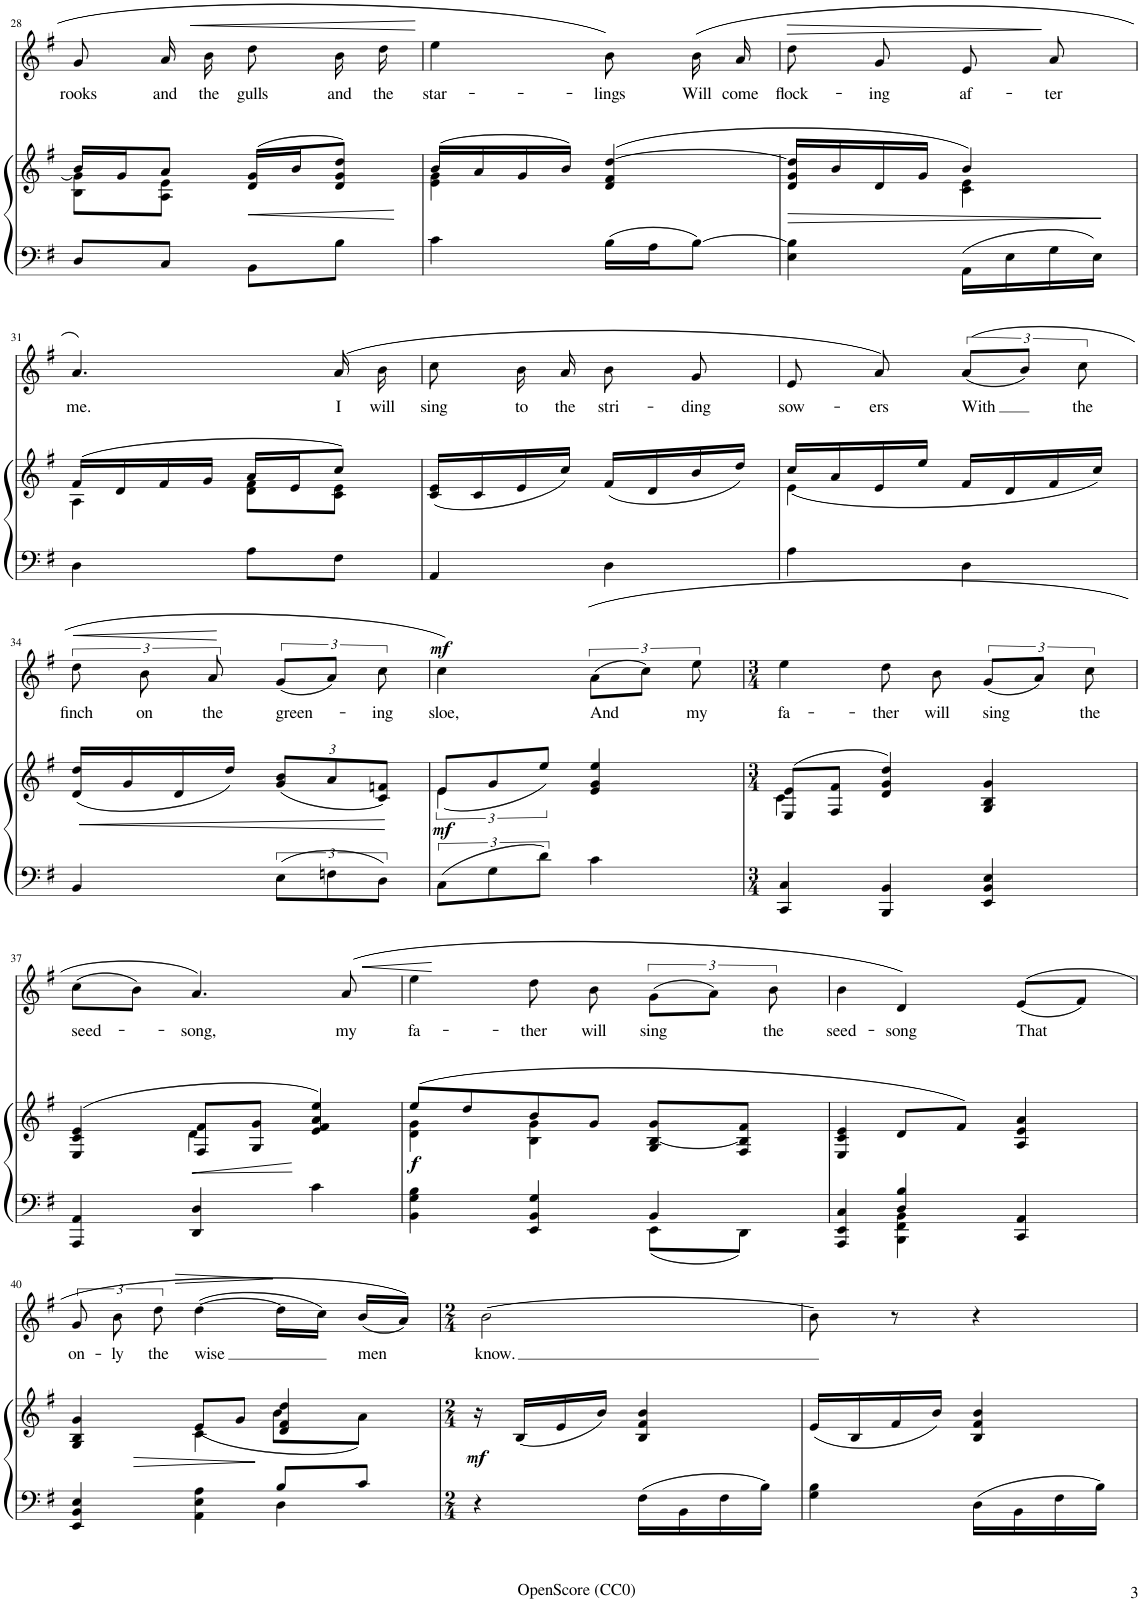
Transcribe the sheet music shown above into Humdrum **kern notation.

**kern	**kern	**dynam	**kern	**text	**dynam
*part2	*part2	*part2	*part1	*part1	*part1
*staff3	*staff2	*staff2/3	*staff1	*staff1	*staff1
*I"Piano	*	*	*I"Voice	*	*
*I'Pno	*	*	*	*	*
!!LO:PB:g=z
*clefF4	*clefG2	*	*clefG2	*	*
*k[f#]	*k[f#]	*	*k[f#]	*	*
*M2/4	*M2/4	*	*M2/4	*	*
=28	=28	=28	=28	=28	=28
*	*^	*	*	*	*
!	!	!	!	!	!LO:LY:b	!
8D/L	16b/LL	8B\ 8g\]L	.	8g/	rooks	.
.	16g/J	.	.	.	.	.
!	!	!	!	!	!LO:LY:b	!
8C/J	8a/J	8A\ 8e\J	.	16a/	and	.
!	!	!	!	!	!LO:LY:b	!LO:HP:b
.	.	.	.	16b\	the	<
!	!	!	!LO:HP:b	!	!LO:LY:b	!
8BB\L	(>16d/ 16g/LL	4ryy	<	8dd\	gulls	.
.	16b/J	.	.	.	.	.
!	!	!	!	!	!LO:LY:b	!
8B\J	8d/ 8g/ 8dd/J)	.	.	16b\	and	.
!	!	!	!	!	!LO:LY:b	!
.	.	.	.	16dd\	the	.
*	*v	*v	*	*	*	*
.	.	[	.	.	[
=29	=29	=29	=29	=29	=29
*	*^	*	*	*	*
!	!	!	!	!	!LO:LY:b	!
4c\	(>16b/LL	4e\ 4g\	.	4ee\	star-	.
.	16a/	.	.	.	.	.
.	16g/	.	.	.	.	.
.	16b/JJ)	.	.	.	.	.
!	!	!	!	!	!LO:LY:b	!
16B\LL	(>4d/ 4f#/ [4dd/	4ryy	.	8b\	-lings	.
16A\J	.	.	.	.	.	.
!	!	!	!	!	!LO:LY:b	!
[8B\J	.	.	.	(16b\	Will	.
!	!	!	!	!	!LO:LY:b	!
.	.	.	.	16a/	come	.
=30	=30	=30	=30	=30	=30	=30
!	!	!	!LO:HP:b	!	!LO:LY:b	!LO:HP:b
4E\ 4B\]	16d/ 16g/ 16dd/]LL	4ryy	>	8dd\	flock-	>
.	16b/	.	.	.	.	.
!	!	!	!	!	!LO:LY:b	!
.	16d/	.	.	8g/	-ing	.
.	16g/JJ	.	.	.	.	.
!	!	!	!	!	!LO:LY:b	!
16AA\LL	4b/)	4c\ 4e\	.	8e/	af-	.
16E\	.	.	.	.	.	.
!	!	!	!	!	!LO:LY:b	!
16G\	.	.	.	8a/	-ter	]
16E\JJ	.	.	.	.	.	.
*	*v	*v	*	*	*	*
.	.	]	.	.	.
!!LO:LB:g=z
=31	=31	=31	=31	=31	=31
*	*^	*	*	*	*
!	!	!	!	!	!LO:LY:b	!
4D\	(>16f#/LL	4A\	.	4.a/)	me.	.
.	16d/	.	.	.	.	.
.	16f#/	.	.	.	.	.
.	16g/JJ	.	.	.	.	.
8A\L	16a/LL	8d\ 8f#\L	.	.	.	.
.	16e/J	.	.	.	.	.
!	!	!	!	!	!LO:LY:b	!
8F#\J	8cc/J)	8c\ 8e\J	.	(16a/	I	.
!	!	!	!	!	!LO:LY:b	!
.	.	.	.	16b\	will	.
*	*v	*v	*	*	*	*
=32	=32	=32	=32	=32	=32
!	!	!	!	!LO:LY:b	!
4AA/	(16c/ 16e/LL	.	8cc\	sing	.
.	16c/	.	.	.	.
!	!	!	!	!LO:LY:b	!
.	16e/	.	16b\	to	.
!	!	!	!	!LO:LY:b	!
.	16cc/JJ)	.	16a/	the	.
!	!	!	!	!LO:LY:b	!
4D\	(16f#/LL	.	8b\	stri-	.
.	16d/	.	.	.	.
!	!	!	!	!LO:LY:b	!
.	16b/	.	8g/	-ding	.
.	16dd/JJ)	.	.	.	.
=33	=33	=33	=33	=33	=33
*	*^	*	*	*	*
!	!	!	!	!	!LO:LY:b	!
4A\	16cc/LL	(4e\	.	8e/	sow-	.
.	16a/	.	.	.	.	.
!	!	!	!	!	!LO:LY:b	!
.	16e/	.	.	8a/)	-ers	.
.	16ee/JJ	.	.	.	.	.
!	!	!	!	!	!LO:LY:b	!
4D\	16f#/LL	4ryy	.	((12a/L	With	.
.	16d/	.	.	.	.	.
.	.	.	.	12b/J)	.	.
.	16f#/	.	.	.	.	.
!	!	!	!	!	!LO:LY:b	!
.	.	.	.	12cc\	the	.
.	(16cc/JJ	.	.	.	.	.
*	*v	*v	*	*	*	*
!!LO:LB:g=z
=34	=34	=34	=34	=34	=34
!	!	!LO:HP:b	!	!LO:LY:b	!LO:HP:b
4BB/	16d/ 16dd/LL	<	12dd\	finch	<
.	16g/	.	.	.	.
!	!	!	!	!LO:LY:b	!
.	.	.	12b\	on	.
.	16d/	.	.	.	.
!	!	!	!	!LO:LY:b	!
.	.	.	12a/	the	.
.	16dd/JJ)	.	.	.	.
*	*Xbrackettup	*	*	*	*
!	!	!	!	!LO:LY:b	!
12E\L	(12g/ 12b/L	.	(12g/L	green-	[
12Fn\	12a/	.	12a/J)	.	.
!	!	!	!	!LO:LY:b	!
12D\J	12c/ 12fn/J)	.	12cc\	-ing	.
.	.	[	.	.	.
=35	=35	=35	=35	=35	=35
*	*brackettup	*	*	*	*
*	*^	*	*	*	*
!	!	!	!LO:DY:b	!	!LO:LY:b	!LO:DY:b
12C\L	12e/L	(4e\	mf	4cc\)	sloe,	mf
12G\	12g/	.	.	.	.	.
12d\J)	(12ee/J	.	.	.	.	.
!	!	!	!	!	!LO:LY:b	!
4c\	4e/ 4g/ 4ee/	4ryy	.	((12a\L	And	.
.	.	.	.	12cc\J)	.	.
!	!	!	!	!	!LO:LY:b	!
.	.	.	.	12ee\	my	.
=36	=36	=36	=36	=36	=36	=36
*M3/4	*M3/4	*	*	*M3/4	*	*
!	!	!	!	!	!LO:LY:b	!
4CC/ 4C/	(8E/ 8e/L	4c\	.	4ee\	fa-	.
.	8F#/ 8f#/J	.	.	.	.	.
!	!	!	!	!	!LO:LY:b	!
4BBB/ 4BB/	4d/ 4g/ 4dd/)	2ryy	.	8dd\	-ther	.
!	!	!	!	!	!LO:LY:b	!
.	.	.	.	8b\	will	.
!	!	!	!	!	!LO:LY:b	!
4EE/ 4BB/ 4E/	4G/ 4B/ 4g/	.	.	(12g/L	sing	.
.	.	.	.	12a/J)	.	.
!	!	!	!	!	!LO:LY:b	!
.	.	.	.	12cc\	the	.
!!LO:LB:g=z
=37	=37	=37	=37	=37	=37	=37
!	!	!	!	!	!LO:LY:b	!
4AAA/ 4AA/	(>4E/ 4c/ 4e/	4ryy	.	(8cc\L	seed-	.
.	.	.	.	8b\J)	.	.
!	!	!	!LO:HP:b	!	!LO:LY:b	!
4DD/ 4D/	8F#/ 8f#/L	4d\	<	4.a/)	-song,	.
.	8G/ 8g/J	.	.	.	.	.
4c\	4e/ 4f#/ 4a/ 4ee/)	4ryy	.	.	.	.
!	!	!	!	!	!LO:LY:b	!LO:HP:b
.	.	.	.	(8a/	my	<
*	*v	*v	*	*	*	*
.	.	[	.	.	.
=38	=38	=38	=38	=38	=38
*^	*^	*	*	*	*
!	!	!	!	!LO:DY:b	!	!LO:LY:b	!
*	*	*	*	*	*^	*	*
4BB\ 4G\ 4B\	2ryy	(8ee/L	4d\ 4g\	f	4ee\	16ryy	fa-	.
.	.	.	.	.	.	16ryy	.	[
.	.	8dd/	.	.	.	8ryy	.	.
!	!	!	!	!	!	!	!LO:LY:b	!
4EE/ 4BB/ 4G/	.	8b/	4B\ 4g\	.	8dd\	4ryy	-ther	.
!	!	!	!	!	!	!	!LO:LY:b	!
.	.	8g/J	.	.	8b\	.	will	.
!	!	!	!	!	!	!	!LO:LY:b	!
4BB/	8EE\L	8G/ [<8B/ 8g/L	4ryy	.	(12g\L	4ryy	sing	.
.	.	.	.	.	12a\J)	.	.	.
.	8DD\J	8F#/ 8B/] 8f#/J	.	.	.	.	.	.
!	!	!	!	!	!	!	!LO:LY:b	!
.	.	.	.	.	12b\	.	the	.
*	*	*v	*v	*	*	*	*	*
*	*	*	*	*v	*v	*	*
=39	=39	=39	=39	=39	=39	=39
!	!	!	!	!	!LO:LY:b	!
4AAA/ 4EE/ 4C/	4ryy	4E/ 4c/ 4e/	.	4b\	seed-	.
!	!	!	!	!	!LO:LY:b	!
4D/ 4B/	4BBB\ 4FF#\ 4BB\	8d/L	.	4d/)	-song	.
.	.	8f#/J)	.	.	.	.
!	!	!	!	!	!LO:LY:b	!
4CC/ 4AA/	4ryy	4A/ 4e/ 4a/	.	((8e/L	That	.
.	.	.	.	8f#/J)	.	.
!!LO:LB:g=z
=40	=40	=40	=40	=40	=40	=40
*	*	*^	*	*	*	*
!	!	!	!	!	!	!LO:LY:b	!
4EE/ 4BB/ 4E/	2ryy	4G/ 4B/ 4g/	8ryy	.	12g/	on-	.
!	!	!	!	!	!	!LO:LY:b	!
.	.	.	.	.	12b\	-ly	.
.	.	.	8ryy	.	.	.	.
!	!	!	!	!	!	!LO:LY:b	!LO:HP:b
.	.	.	.	.	12dd\	the	>
!	!	!	!	!	!	!LO:LY:b	!
4AA\ 4E\ 4A\	.	(8e/L	4c\	.	([4dd\	wise	.
.	.	8g/J	.	.	.	.	.
8B/L	4D\	4d/ 4f#/ 4dd/	8b\L	.	16dd\LL]	.	]
.	.	.	.	.	16cc\JJ)	.	.
!	!	!	!	!	!	!LO:LY:b	!
8c/J	.	.	8a\J)	.	(16b/LL	men	.
.	.	.	.	.	16a/JJ))	.	.
*v	*v	*	*	*	*	*	*
*	*v	*v	*	*	*	*
=41	=41	=41	=41	=41	=41
*M2/4	*M2/4	*	*M2/4	*	*
!	!	!LO:DY:b	!	!LO:LY:b	!
4r	16r	mf	[2b\	know.	.
.	(16B/LL	.	.	.	.
.	16e/	.	.	.	.
.	16b/JJ)	.	.	.	.
16F#\LL	4B/ 4f#/ 4b/	.	.	.	.
16BB\	.	.	.	.	.
16F#\	.	.	.	.	.
16B\JJ	.	.	.	.	.
=42	=42	=42	=42	=42	=42
4G\ 4B\	(16e/LL	.	8b\]	.	.
.	16B/	.	.	.	.
.	16f#/	.	8r	.	.
.	16b/JJ)	.	.	.	.
16D\LL	4B/ 4f#/ 4b/	.	4r	.	.
16BB\	.	.	.	.	.
16F#\	.	.	.	.	.
16B\JJ	.	.	.	.	.
=	=	=	=	=	=
*-	*-	*-	*-	*-	*-
